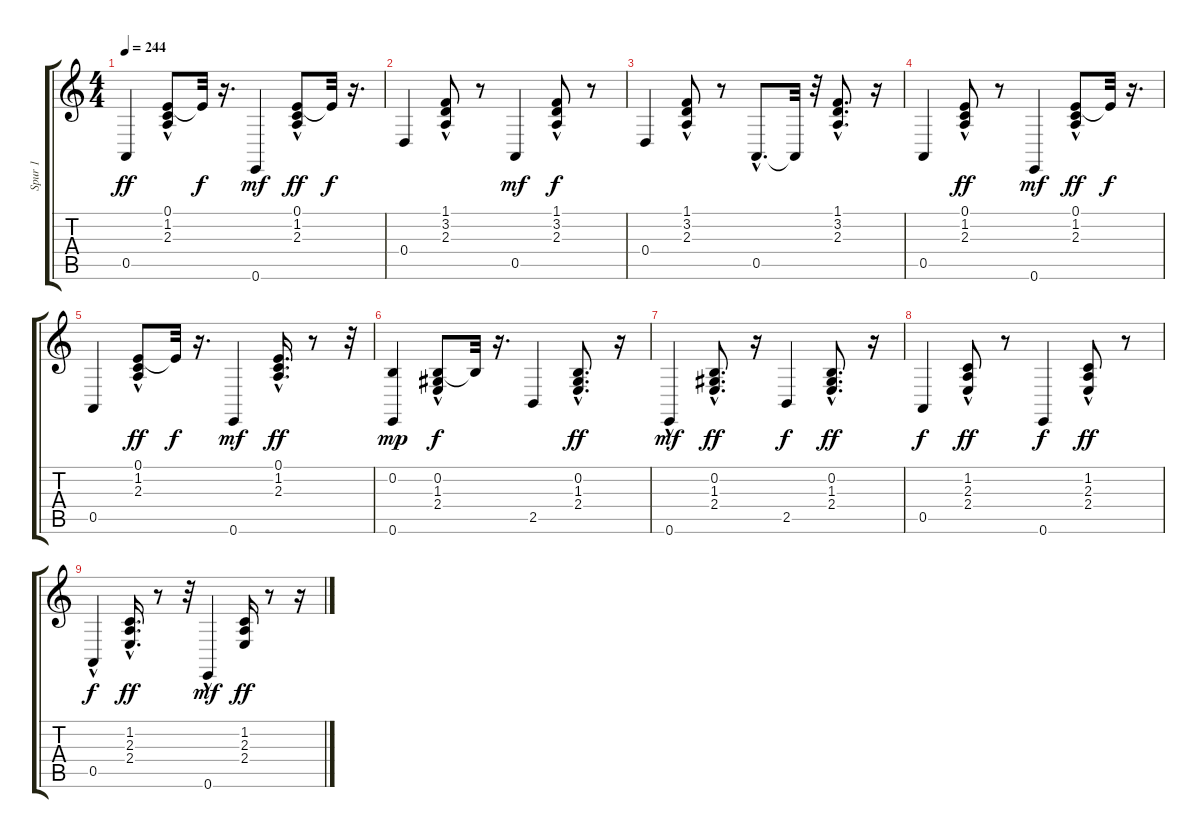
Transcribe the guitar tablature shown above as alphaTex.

\track ("Spur 1" "Spur 1") {instrument acousticgrandpiano}
\staff {score tabs}
\tuning (E4 B3 G3 D3 A2 E2) {hide}
\ts (4 4)
\tempo 244
\clef g2
\ks c
0.5.4{dy ff} (0.1 1.2{hac} 2.3{hac}).8 0.1{t}.32{dy f} r.16{d} 0.6.4{dy mf} (0.1 1.2{hac} 2.3).8{dy ff} 0.1{t}.32{dy f} r.16{d} |
0.4.4 (1.1 3.2{hac} 2.3).8 r.8 0.5.4{dy mf} (1.1 3.2{hac} 2.3{hac}).8{dy f} r.8 |
0.4.4 (1.1 3.2{hac} 2.3).8 r.8 0.5{hac}.8{d} 0.5{t}.32 r.32 (1.1{hac} 3.2 2.3{hac}).8{d} r.16 |
0.5.4 (0.1 1.2{hac} 2.3{hac}).8{dy ff} r.8 0.6.4{dy mf} (0.1 1.2{hac} 2.3{hac}).8{dy ff} 0.1{t}.32{dy f} r.16{d} |
0.5.4 (0.1 1.2{hac} 2.3{hac}).8{dy ff} 0.1{t}.32{dy f} r.16{d} 0.6.4{dy mf} (0.1{hac} 1.2{hac} 2.3{hac}).16{d dy ff} r.8 r.32 |
(0.2 0.6).4{dy mp} (0.2 1.3{hac} 2.4).8{dy f} 0.2{t}.32 r.16{d} 2.5.4 (0.2{hac} 1.3 2.4{hac}).8{d dy ff} r.16 |
0.6{hac}.4{dy mf} (0.2{hac} 1.3{hac} 2.4{hac}).8{d dy ff} r.16 2.5.4{dy f} (0.2{hac} 1.3{hac} 2.4{hac}).8{d dy ff} r.16 |
0.5.4{dy f} (1.2 2.3{hac} 2.4{hac}).8{dy ff} r.8 0.6.4{dy f} (1.2 2.3{hac} 2.4).8{dy ff} r.8 |
0.5{hac}.4{dy f} (1.2{hac} 2.3{hac} 2.4{hac}).16{d dy ff} r.8 r.32 0.6{hac}.4{dy mf} (1.2 2.3 2.4).16{dy ff} r.8 r.16
